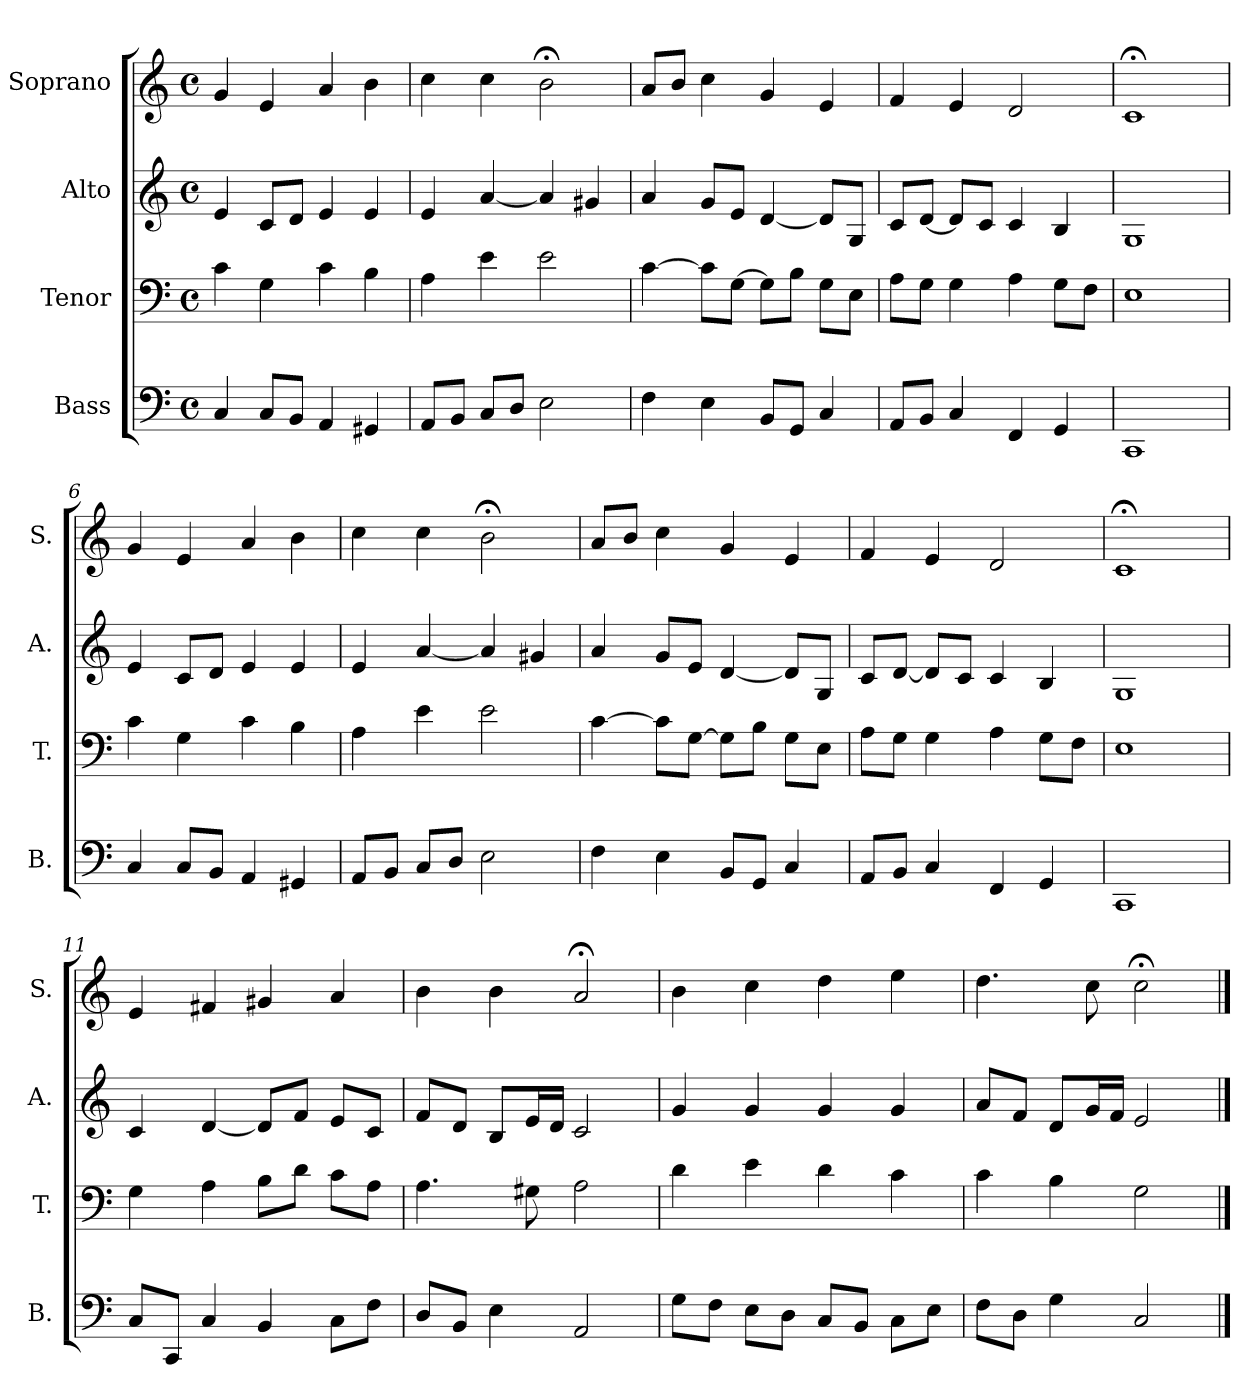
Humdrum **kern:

**kern	**kern	**kern	**kern
*part4	*part3	*part2	*part1
*staff4	*staff3	*staff2	*staff1
*I"Bass	*I"Tenor	*I"Alto	*I"Soprano
*I'B.	*I'T.	*I'A.	*I'S.
*clefF4	*clefF4	*clefG2	*clefG2
*k[]	*k[]	*k[]	*k[]
*C:	*C:	*C:	*C:
*M4/4	*M4/4	*M4/4	*M4/4
*met(c)	*met(c)	*met(c)	*met(c)
=1	=1	=1	=1
4C/	4c\	4e/	4g/
8C/L	4G\	8c/L	4e/
8BB/J	.	8d/J	.
4AA/	4c\	4e/	4a/
4GG#X/	4B\	4e/	4b\
=2	=2	=2	=2
8AA/L	4A\	4e/	4cc\
8BB/J	.	.	.
8C/L	4e\	[4a/	4cc\
8D/J	.	.	.
2E\	2e\	4a/]	2b;<\
.	.	4g#X/	.
=3	=3	=3	=3
4F\	[4c\	4a/	8a/L
.	.	.	8b/J
4E\	8c\L]	8g/L	4cc\
.	[8G\J	8e/J	.
8BB/L	8G\L]	[4d/	4g/
8GG/J	8B\J	.	.
4C/	8G\L	8d/L]	4e/
.	8E\J	8G/J	.
=4	=4	=4	=4
8AA/L	8A\L	8c/L	4f/
8BB/J	8G\J	[8d/J	.
4C/	4G\	8d/L]	4e/
.	.	8c/J	.
4FF/	4A\	4c/	2d/
4GG/	8G\L	4B/	.
.	8F\J	.	.
=5	=5	=5	=5
1CC	1E	1G	1c;
!!LO:LB:g=z
=6	=6	=6	=6
4C/	4c\	4e/	4g/
8C/L	4G\	8c/L	4e/
8BB/J	.	8d/J	.
4AA/	4c\	4e/	4a/
4GG#X/	4B\	4e/	4b\
=7	=7	=7	=7
8AA/L	4A\	4e/	4cc\
8BB/J	.	.	.
8C/L	4e\	[4a/	4cc\
8D/J	.	.	.
2E\	2e\	4a/]	2b;<\
.	.	4g#X/	.
=8	=8	=8	=8
4F\	[4c\	4a/	8a/L
.	.	.	8b/J
4E\	8c\L]	8g/L	4cc\
.	[8G\J	8e/J	.
8BB/L	8G\L]	[4d/	4g/
8GG/J	8B\J	.	.
4C/	8G\L	8d/L]	4e/
.	8E\J	8G/J	.
=9	=9	=9	=9
8AA/L	8A\L	8c/L	4f/
8BB/J	8G\J	[8d/J	.
4C/	4G\	8d/L]	4e/
.	.	8c/J	.
4FF/	4A\	4c/	2d/
4GG/	8G\L	4B/	.
.	8F\J	.	.
=10	=10	=10	=10
1CC	1E	1G	1c;
!!LO:LB:g=z
=11	=11	=11	=11
8C/L	4G\	4c/	4e/
8CC/J	.	.	.
4C/	4A\	[4d/	4f#X/
4BB/	8B\L	8d/L]	4g#X/
.	8d\J	8f/J	.
8C\L	8c\L	8e/L	4a/
8F\J	8A\J	8c/J	.
=12	=12	=12	=12
8D/L	4.A\	8f/L	4b\
8BB/J	.	8d/J	.
4E\	.	8B/L	4b\
.	8G#X\	16e/L	.
.	.	16d/JJ	.
2AA/	2A\	2c/	2a;</
=13	=13	=13	=13
8G\L	4d\	4g/	4b\
8F\J	.	.	.
8E\L	4e\	4g/	4cc\
8D\J	.	.	.
8C/L	4d\	4g/	4dd\
8BB/J	.	.	.
8C\L	4c\	4g/	4ee\
8E\J	.	.	.
=14	=14	=14	=14
8F\L	4c\	8a/L	4.dd\
8D\J	.	8f/J	.
4G\	4B\	8d/L	.
.	.	16g/L	8cc\
.	.	16f/JJ	.
2C/	2G\	2e/	2cc;<\
==	==	==	==
*-	*-	*-	*-
